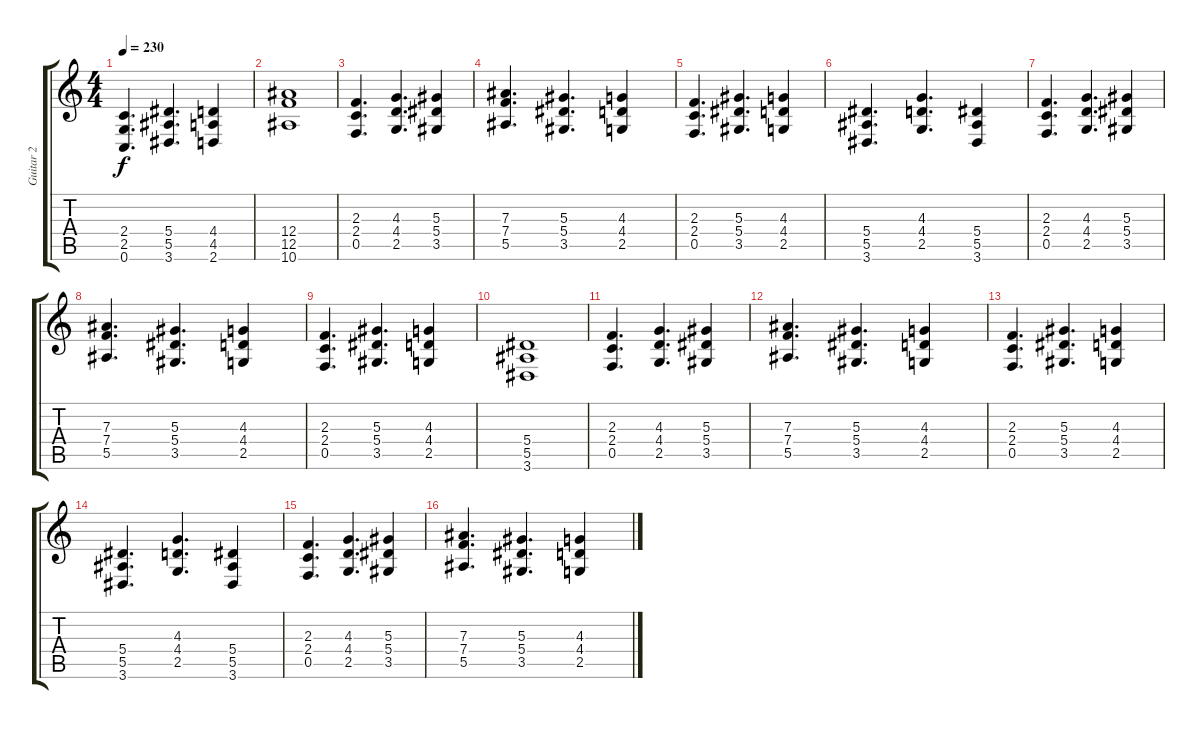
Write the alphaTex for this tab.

\track ("Guitar 2" "Guitar 2") {instrument distortionguitar}
\staff {score tabs}
\tuning (C4 G3 Eb3 Bb2 F2 C2) {hide}
\ts (4 4)
\tempo 230
\clef g2
\ks c
(2.4 2.5 0.6).4{d dy f} (5.4 5.5 3.6).4{d} (4.4 4.5 2.6).4 |
(12.4 12.5 10.6).1 |
(2.3 2.4 0.5).4{d} (4.3 4.4 2.5).4{d} (5.3 5.4 3.5).4 |
(7.3 7.4 5.5).4{d} (5.3 5.4 3.5).4{d} (4.3 4.4 2.5).4 |
(2.3 2.4 0.5).4{d} (5.3 5.4 3.5).4{d} (4.3 4.4 2.5).4 |
(5.4 5.5 3.6).4{d} (4.3 4.4 2.5).4{d} (5.4 5.5 3.6).4 |
(2.3 2.4 0.5).4{d} (4.3 4.4 2.5).4{d} (5.3 5.4 3.5).4 |
(7.3 7.4 5.5).4{d} (5.3 5.4 3.5).4{d} (4.3 4.4 2.5).4 |
(2.3 2.4 0.5).4{d} (5.3 5.4 3.5).4{d} (4.3 4.4 2.5).4 |
(5.4 5.5 3.6).1 |
(2.3 2.4 0.5).4{d} (4.3 4.4 2.5).4{d} (5.3 5.4 3.5).4 |
(7.3 7.4 5.5).4{d} (5.3 5.4 3.5).4{d} (4.3 4.4 2.5).4 |
(2.3 2.4 0.5).4{d} (5.3 5.4 3.5).4{d} (4.3 4.4 2.5).4 |
(5.4 5.5 3.6).4{d} (4.3 4.4 2.5).4{d} (5.4 5.5 3.6).4 |
(2.3 2.4 0.5).4{d} (4.3 4.4 2.5).4{d} (5.3 5.4 3.5).4 |
(7.3 7.4 5.5).4{d} (5.3 5.4 3.5).4{d} (4.3 4.4 2.5).4
